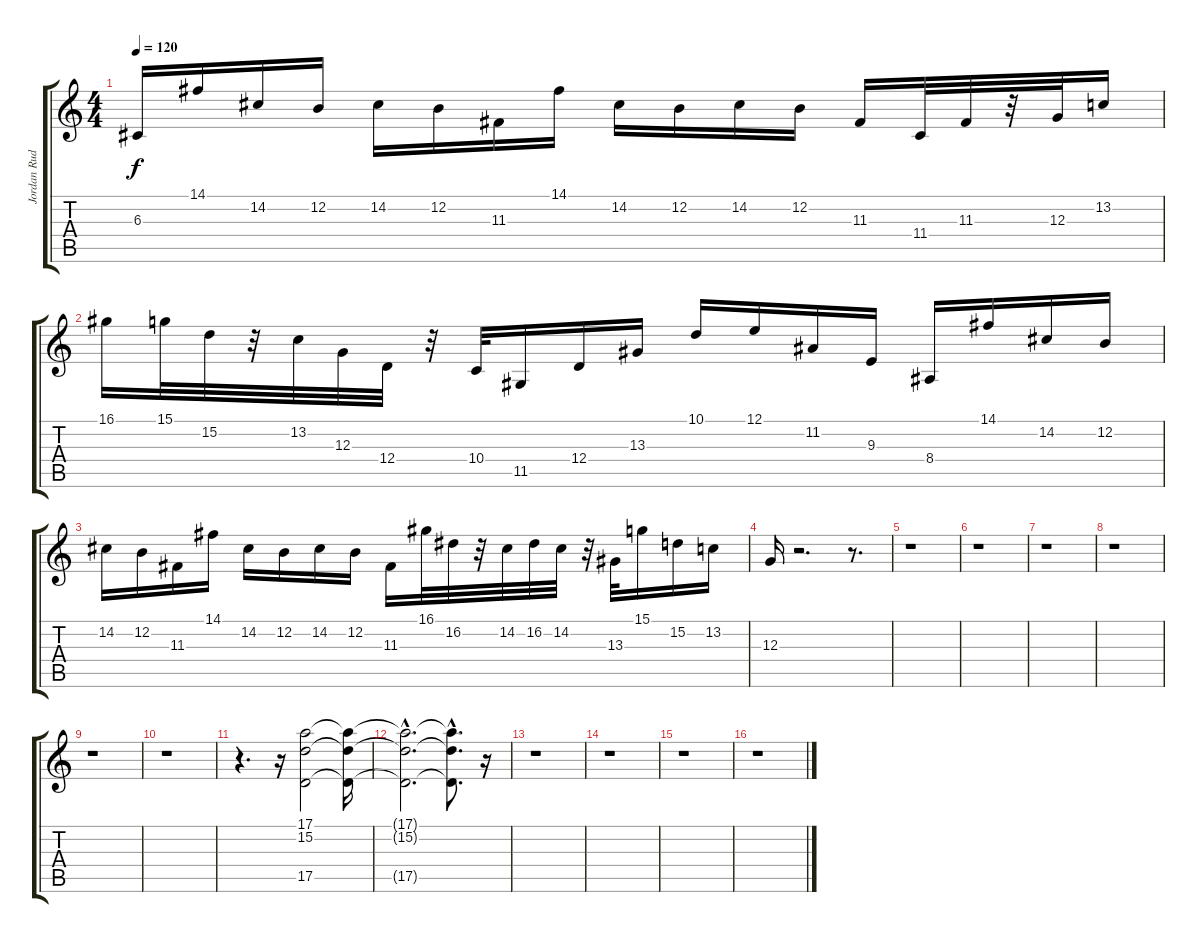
\track ("Jordan Rudess - Synthé 1" "Jordan Rud") {instrument pad3polysynth}
\staff {score tabs}
\tuning (E4 B3 G3 D3 A2 E2) {hide}
\ts (4 4)
\tempo 120
\clef g2
\ks c
6.3.16{dy f} 14.1.16{volume 8 instrument pad3polysynth} 14.2.16 12.2.16 14.2.16 12.2.16 11.3.16 14.1.16 14.2.16 12.2.16 14.2.16 12.2.16 11.3.16 11.4.32 11.3.32 r.32 12.3.32 13.2.16 |
16.1.16 15.1.32 15.2.32 r.32 13.2.32 12.3.32 12.4.32 r.32 10.4.32 11.5.16 12.4.16 13.3.16 10.1.16 12.1.16 11.2.16 9.3.16 8.4.16 14.1.16{volume 8 instrument pad3polysynth} 14.2.16 12.2.16 |
14.2.16 12.2.16 11.3.16 14.1.16 14.2.16 12.2.16 14.2.16 12.2.16 11.3.16 16.1.32 16.2.32 r.32 14.2.32 16.2.32 14.2.32 r.32 13.3.32 15.1.16 15.2.16 13.2.16 |
12.3.16 r.2{d} r.8{d} |
r.1 |
r.1 |
r.1 |
r.1 |
r.1 |
r.1 |
r.4{d} r.16 (17.1 15.2 17.5).2{volume 0 balance 0} (17.1{t} 15.2{t} 17.5{t}).16 |
(17.1{hac t} 15.2{hac t} 17.5{hac t}).2{d} (17.1{hac t} 15.2{hac t} 17.5{hac t}).8{d} r.16 |
r.1 |
r.1 |
r.1 |
r.1
